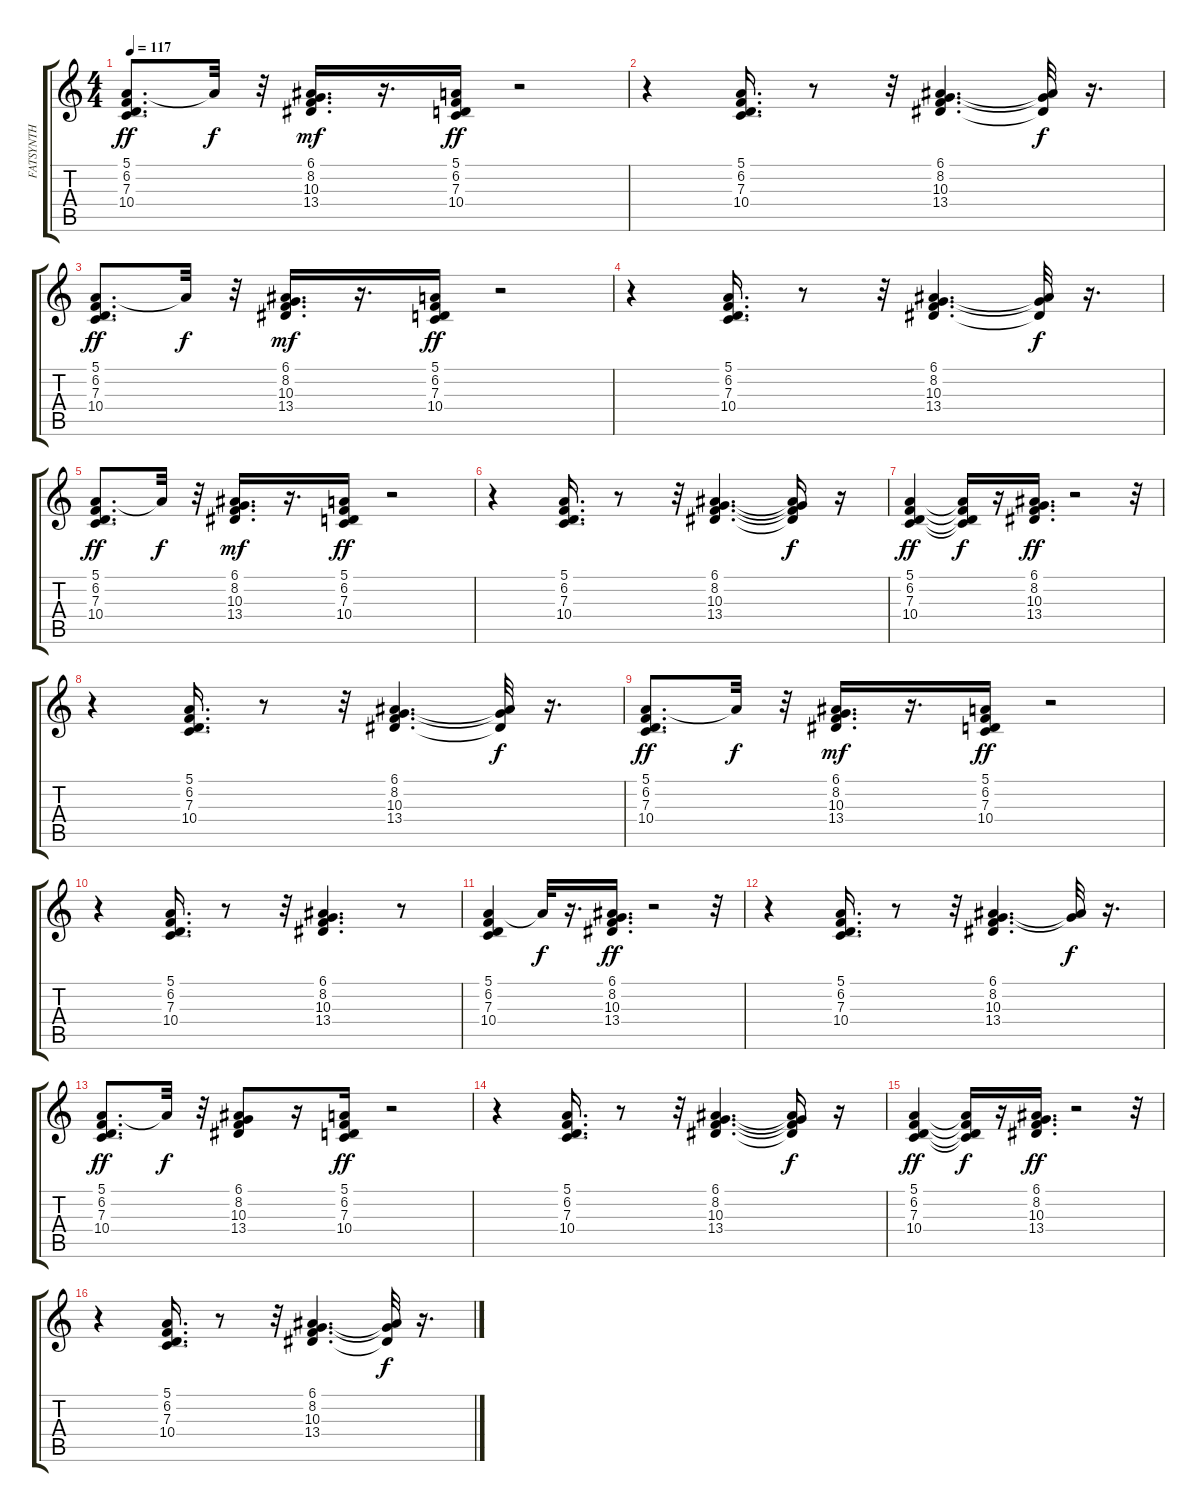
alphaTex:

\track ("FATSYNTH" "FATSYNTH") {instrument lead2sawtooth}
\staff {score tabs}
\tuning (E4 B3 G3 D3 A2 E2) {hide}
\ts (4 4)
\tempo 117
\clef g2
\ks c
(5.1 6.2 7.3 10.4).8{d dy ff} 5.1{t}.32{dy f} r.32 (6.1 8.2 10.3 13.4).16{d dy mf} r.16{d} (5.1 6.2 7.3 10.4).16{dy ff} r.2 |
r.4 (5.1 6.2 7.3 10.4).16{d} r.8 r.32 (6.1 8.2 10.3 13.4).4{d} (6.1{t} 8.2{t} 13.4{t}).32{dy f} r.16{d} |
(5.1 6.2 7.3 10.4).8{d dy ff} 5.1{t}.32{dy f} r.32 (6.1 8.2 10.3 13.4).16{d dy mf} r.16{d} (5.1 6.2 7.3 10.4).16{dy ff} r.2 |
r.4 (5.1 6.2 7.3 10.4).16{d} r.8 r.32 (6.1 8.2 10.3 13.4).4{d} (6.1{t} 8.2{t} 13.4{t}).32{dy f} r.16{d} |
(5.1 6.2 7.3 10.4).8{d dy ff} 5.1{t}.32{dy f} r.32 (6.1 8.2 10.3 13.4).16{d dy mf} r.16{d} (5.1 6.2 7.3 10.4).16{dy ff} r.2 |
r.4 (5.1 6.2 7.3 10.4).16{d} r.8 r.32 (6.1 8.2 10.3 13.4).4{d} (6.1{t} 8.2{t} 10.3{t} 13.4{t}).16{dy f} r.16 |
(5.1 6.2 7.3 10.4).4{dy ff} (5.1{t} 6.2{t} 7.3{t} 10.4{t}).16{dy f} r.16 (6.1 8.2 10.3 13.4).16{d dy ff} r.2 r.32 |
r.4 (5.1 6.2 7.3 10.4).16{d} r.8 r.32 (6.1 8.2 10.3 13.4).4{d} (6.1{t} 8.2{t} 13.4{t}).32{dy f} r.16{d} |
(5.1 6.2 7.3 10.4).8{d dy ff} 5.1{t}.32{dy f} r.32 (6.1 8.2 10.3 13.4).16{d dy mf} r.16{d} (5.1 6.2 7.3 10.4).16{dy ff} r.2 |
r.4 (5.1 6.2 7.3 10.4).16{d} r.8 r.32 (6.1 8.2 10.3 13.4).4{d} r.8 |
(5.1 6.2 7.3 10.4).4 5.1{t}.32{dy f} r.16{d} (6.1 8.2 10.3 13.4).16{d dy ff} r.2 r.32 |
r.4 (5.1 6.2 7.3 10.4).16{d} r.8 r.32 (6.1 8.2 10.3 13.4).4{d} (6.1{t} 8.2{t}).32{dy f} r.16{d} |
(5.1 6.2 7.3 10.4).8{d dy ff} 5.1{t}.32{dy f} r.32 (6.1 8.2 10.3 13.4).8 r.16 (5.1 6.2 7.3 10.4).16{dy ff} r.2 |
r.4 (5.1 6.2 7.3 10.4).16{d} r.8 r.32 (6.1 8.2 10.3 13.4).4{d} (6.1{t} 8.2{t} 10.3{t} 13.4{t}).16{dy f} r.16 |
(5.1 6.2 7.3 10.4).4{dy ff} (5.1{t} 6.2{t} 7.3{t} 10.4{t}).16{dy f} r.16 (6.1 8.2 10.3 13.4).16{d dy ff} r.2 r.32 |
r.4 (5.1 6.2 7.3 10.4).16{d} r.8 r.32 (6.1 8.2 10.3 13.4).4{d} (6.1{t} 8.2{t} 13.4{t}).32{dy f} r.16{d}
